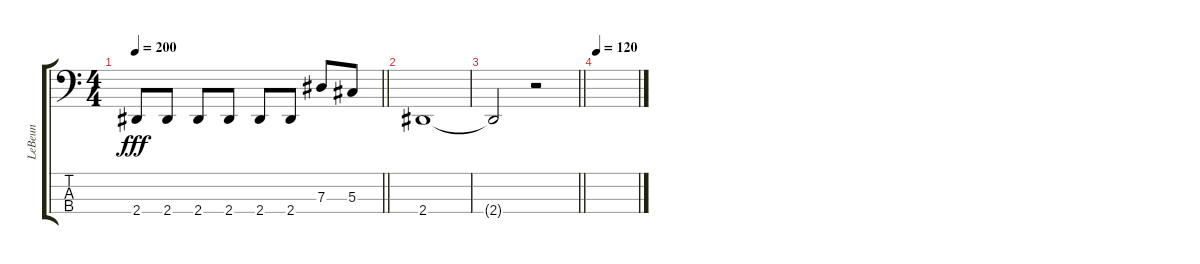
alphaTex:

\track ("LeBeun" "LeBeun") {instrument electricbassfinger}
\staff {score tabs}
\tuning (Gb2 Db2 Ab1 Db1) {hide}
\ts (4 4)
\tempo 200
\clef f4
\barLineRight lightlight
\ks c
2.4.8{dy fff} 2.4.8 2.4.8 2.4.8 2.4.8 2.4.8 7.3.8 5.3.8 |
2.4.1 |
\barLineRight lightlight
2.4{t}.2 r.2 |
\tempo 120
